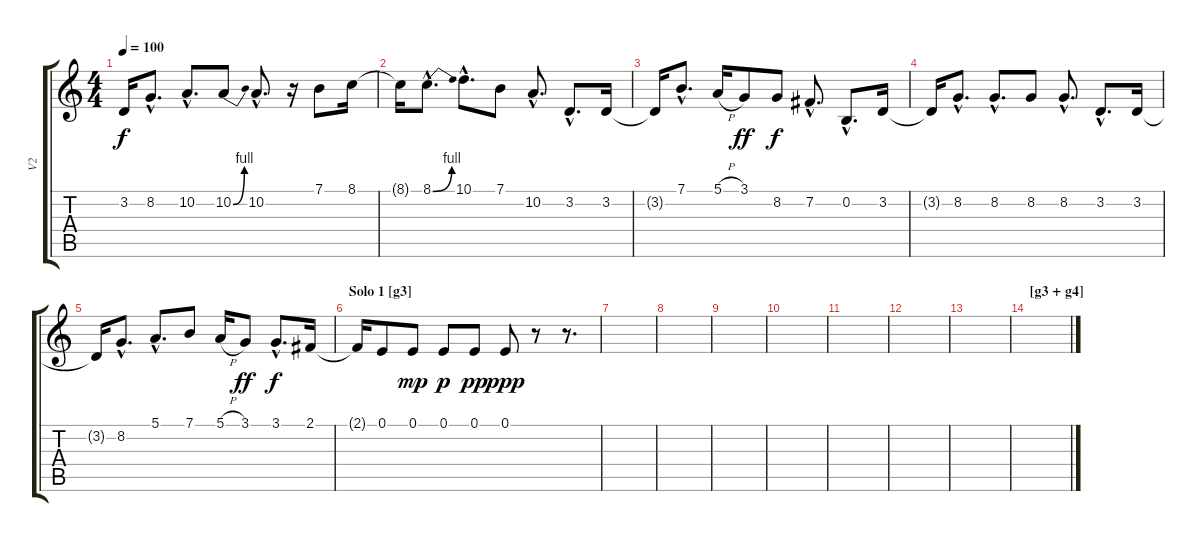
\track ("V2" "V2") {instrument frenchhorn}
\staff {score tabs}
\tuning (E4 B3 G3 D3 A2 E2) {hide}
\ts (4 4)
\tempo 100
\clef g2
\ks c
3.2{t}.16{dy f} 8.2{hac}.8{d} 10.2{hac}.8{d} 10.2{be (bend 0 0 60 4)}.8 10.2{hac}.8{d} r.16 7.1.8 8.1.16 |
8.1{t}.16 8.1{be (bend 0 0 60 4) hac}.8{d} 10.1{hac}.8{d} 7.1.8 10.2{hac}.8{d} 3.2{hac}.8{d} 3.2.16 |
3.2{t}.16 7.1{hac}.8{d} 5.1{h}.16 3.1.8{dy ff} 8.2.8{dy f} 7.2{hac}.8{d} 0.2{hac}.8{d} 3.2.16 |
3.2{t}.16 8.2{hac}.8{d} 8.2{hac}.8{d} 8.2.8 8.2{hac}.8{d} 3.2{hac}.8{d} 3.2.16 |
3.2{t}.16 8.2{hac}.8{d} 5.1{hac}.8{d} 7.1.8 5.1{h}.16 3.1.8{dy ff} 3.1{hac}.8{d dy f} 2.1.16 |
\section ("" "Solo 1 [g3]")
2.1{t}.16 0.1.8 0.1.8{dy mp} 0.1.8{dy p} 0.1.8{dy pp} 0.1.8{dy ppp} r.8 r.8{d} |
|
|
|
|
|
|
|
\section ("" "[g3 + g4]")
